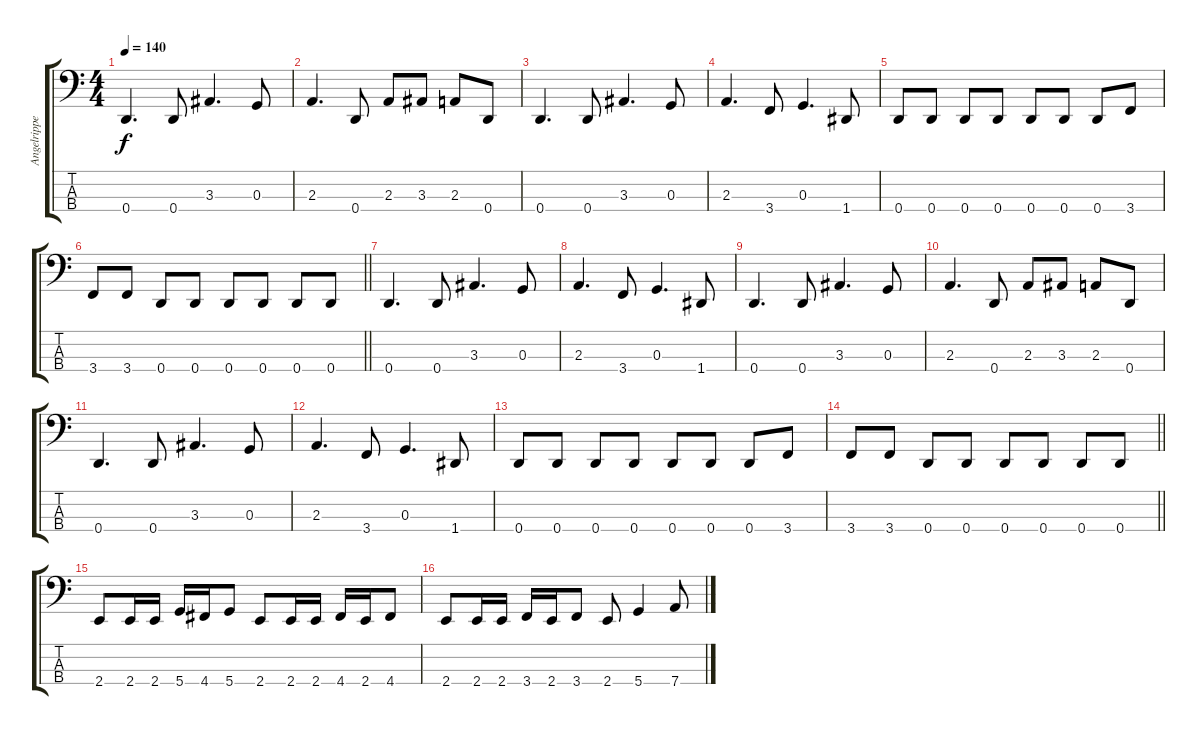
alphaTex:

\track ("Angelripper" "Angelrippe") {instrument electricbassfinger}
\staff {score tabs}
\tuning (F2 C2 G1 D1) {hide}
\ts (4 4)
\tempo 140
\clef f4
\ks c
0.4.4{d dy f} 0.4.8 3.3.4{d} 0.3.8 |
2.3.4{d} 0.4.8 2.3.8 3.3.8 2.3.8 0.4.8 |
0.4.4{d} 0.4.8 3.3.4{d} 0.3.8 |
2.3.4{d} 3.4.8 0.3.4{d} 1.4.8 |
0.4.8 0.4.8 0.4.8 0.4.8 0.4.8 0.4.8 0.4.8 3.4.8 |
\barLineRight lightlight
3.4.8 3.4.8 0.4.8 0.4.8 0.4.8 0.4.8 0.4.8 0.4.8 |
0.4.4{d} 0.4.8 3.3.4{d} 0.3.8 |
2.3.4{d} 3.4.8 0.3.4{d} 1.4.8 |
0.4.4{d} 0.4.8 3.3.4{d} 0.3.8 |
2.3.4{d} 0.4.8 2.3.8 3.3.8 2.3.8 0.4.8 |
0.4.4{d} 0.4.8 3.3.4{d} 0.3.8 |
2.3.4{d} 3.4.8 0.3.4{d} 1.4.8 |
0.4.8 0.4.8 0.4.8 0.4.8 0.4.8 0.4.8 0.4.8 3.4.8 |
\barLineRight lightlight
3.4.8 3.4.8 0.4.8 0.4.8 0.4.8 0.4.8 0.4.8 0.4.8 |
\section ("" "")
2.4.8 2.4.16 2.4.16 5.4.16 4.4.16 5.4.8 2.4.8 2.4.16 2.4.16 4.4.16 2.4.16 4.4.8 |
2.4.8 2.4.16 2.4.16 3.4.16 2.4.16 3.4.8 2.4.8 5.4.4 7.4.8
